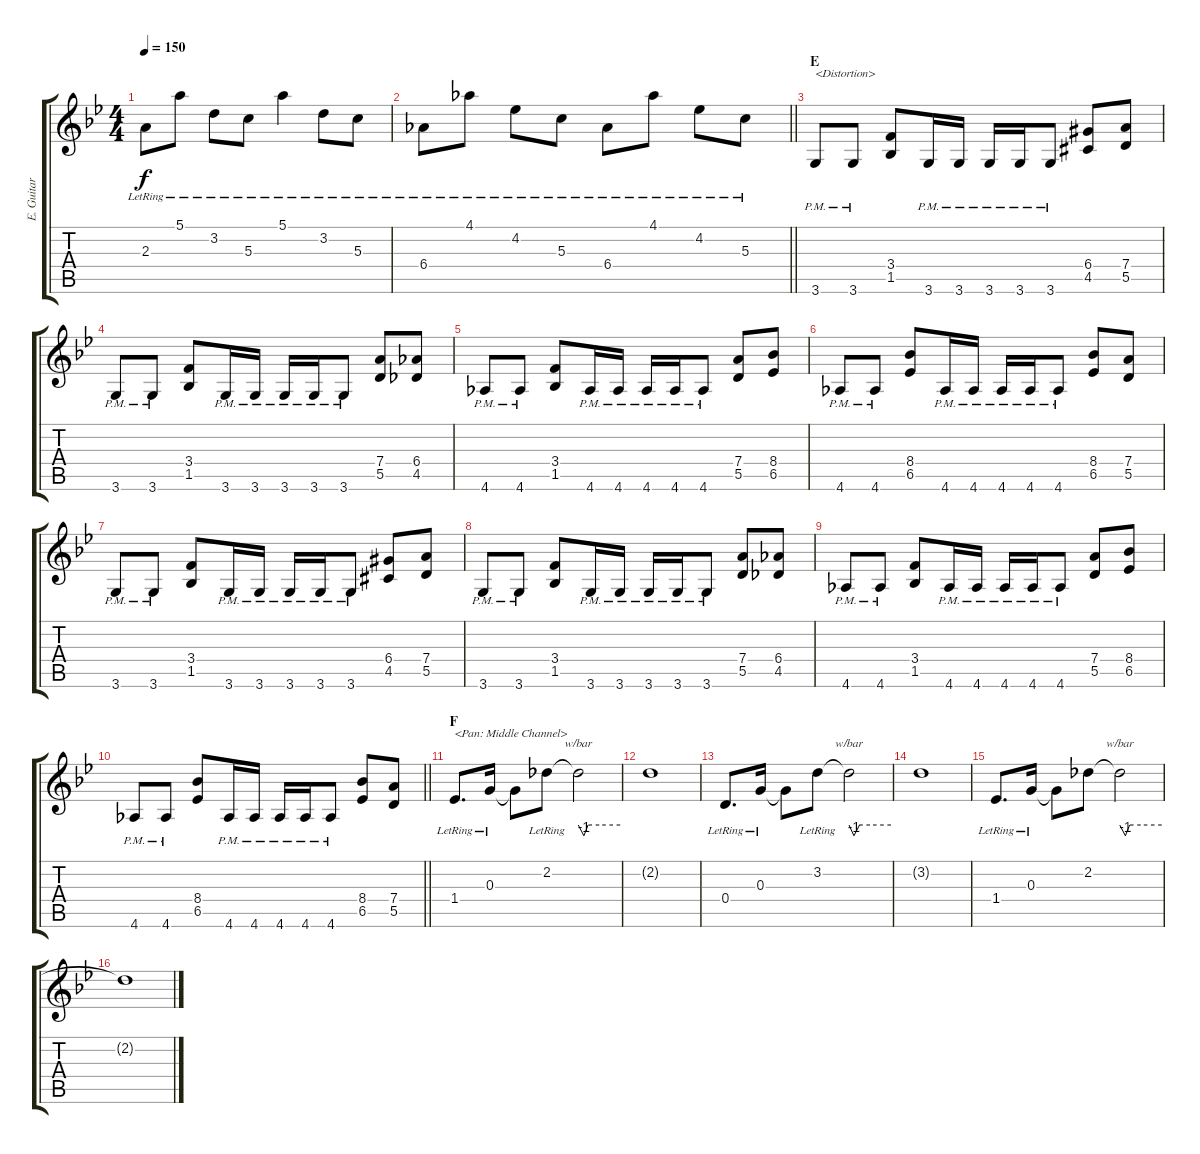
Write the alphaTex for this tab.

\track ("E. Guitar I" "E. Guitar ") {instrument overdrivenguitar}
\staff {score tabs}
\tuning (E4 B3 G3 D3 A2 E2) {hide}
\ts (4 4)
\tempo 150
\clef g2
\ks bb
2.3{lr}.8{dy f} 5.1{lr}.8 3.2{lr}.8 5.3{lr}.8 5.1{lr}.4 3.2{lr}.8 5.3{lr}.8 |
\barLineRight lightlight
6.4{lr}.8 4.1{lr}.8 4.2{lr}.8 5.3{lr}.8 6.4{lr}.8 4.1{lr}.8 4.2{lr}.8 5.3{lr}.8 |
\section ("" "E")
3.6{pm}.8{txt "<Distortion>" instrument overdrivenguitar} 3.6{pm}.8 (3.4 1.5).8 3.6{pm}.16 3.6{pm}.16 3.6{pm}.16 3.6{pm}.16 3.6{pm}.8 (6.4{acc #} 4.5{acc #}).8 (7.4 5.5).8 |
3.6{pm}.8 3.6{pm}.8 (3.4 1.5).8 3.6{pm}.16 3.6{pm}.16 3.6{pm}.16 3.6{pm}.16 3.6{pm}.8 (7.4 5.5).8 (6.4 4.5).8 |
4.6{pm}.8 4.6{pm}.8 (3.4 1.5).8 4.6{pm}.16 4.6{pm}.16 4.6{pm}.16 4.6{pm}.16 4.6{pm}.8 (7.4 5.5).8 (8.4 6.5).8 |
4.6{pm}.8 4.6{pm}.8 (8.4 6.5).8 4.6{pm}.16 4.6{pm}.16 4.6{pm}.16 4.6{pm}.16 4.6{pm}.8 (8.4 6.5).8 (7.4 5.5).8 |
3.6{pm}.8 3.6{pm}.8 (3.4 1.5).8 3.6{pm}.16 3.6{pm}.16 3.6{pm}.16 3.6{pm}.16 3.6{pm}.8 (6.4{acc #} 4.5{acc #}).8 (7.4 5.5).8 |
3.6{pm}.8 3.6{pm}.8 (3.4 1.5).8 3.6{pm}.16 3.6{pm}.16 3.6{pm}.16 3.6{pm}.16 3.6{pm}.8 (7.4 5.5).8 (6.4 4.5).8 |
4.6{pm}.8 4.6{pm}.8 (3.4 1.5).8 4.6{pm}.16 4.6{pm}.16 4.6{pm}.16 4.6{pm}.16 4.6{pm}.8 (7.4 5.5).8 (8.4 6.5).8 |
\barLineRight lightlight
4.6{pm}.8 4.6{pm}.8 (8.4 6.5).8 4.6{pm}.16 4.6{pm}.16 4.6{pm}.16 4.6{pm}.16 4.6{pm}.8 (8.4 6.5).8 (7.4 5.5).8 |
\section ("" "F")
1.4{lr}.8{d txt "<Pan: Middle Channel>" balance 8} 0.3{lr}.16 0.3{t}.8 2.2{lr}.8 2.2{t}.2{tbe (custom default 0 0 8 -4 14 0 30 0 60 0)} |
2.2{t}.1 |
0.4{lr}.8{d} 0.3{lr}.16 0.3{t}.8 3.2{lr}.8 3.2{t}.2{tbe (custom default 0 0 7 -4 15 0 30 0 60 0)} |
3.2{t}.1 |
1.4{lr}.8{d} 0.3{lr}.16 0.3{t}.8 2.2.8 2.2{t}.2{tbe (custom default 0 0 8 -4 14 0 30 0 60 0)} |
2.2{t}.1
